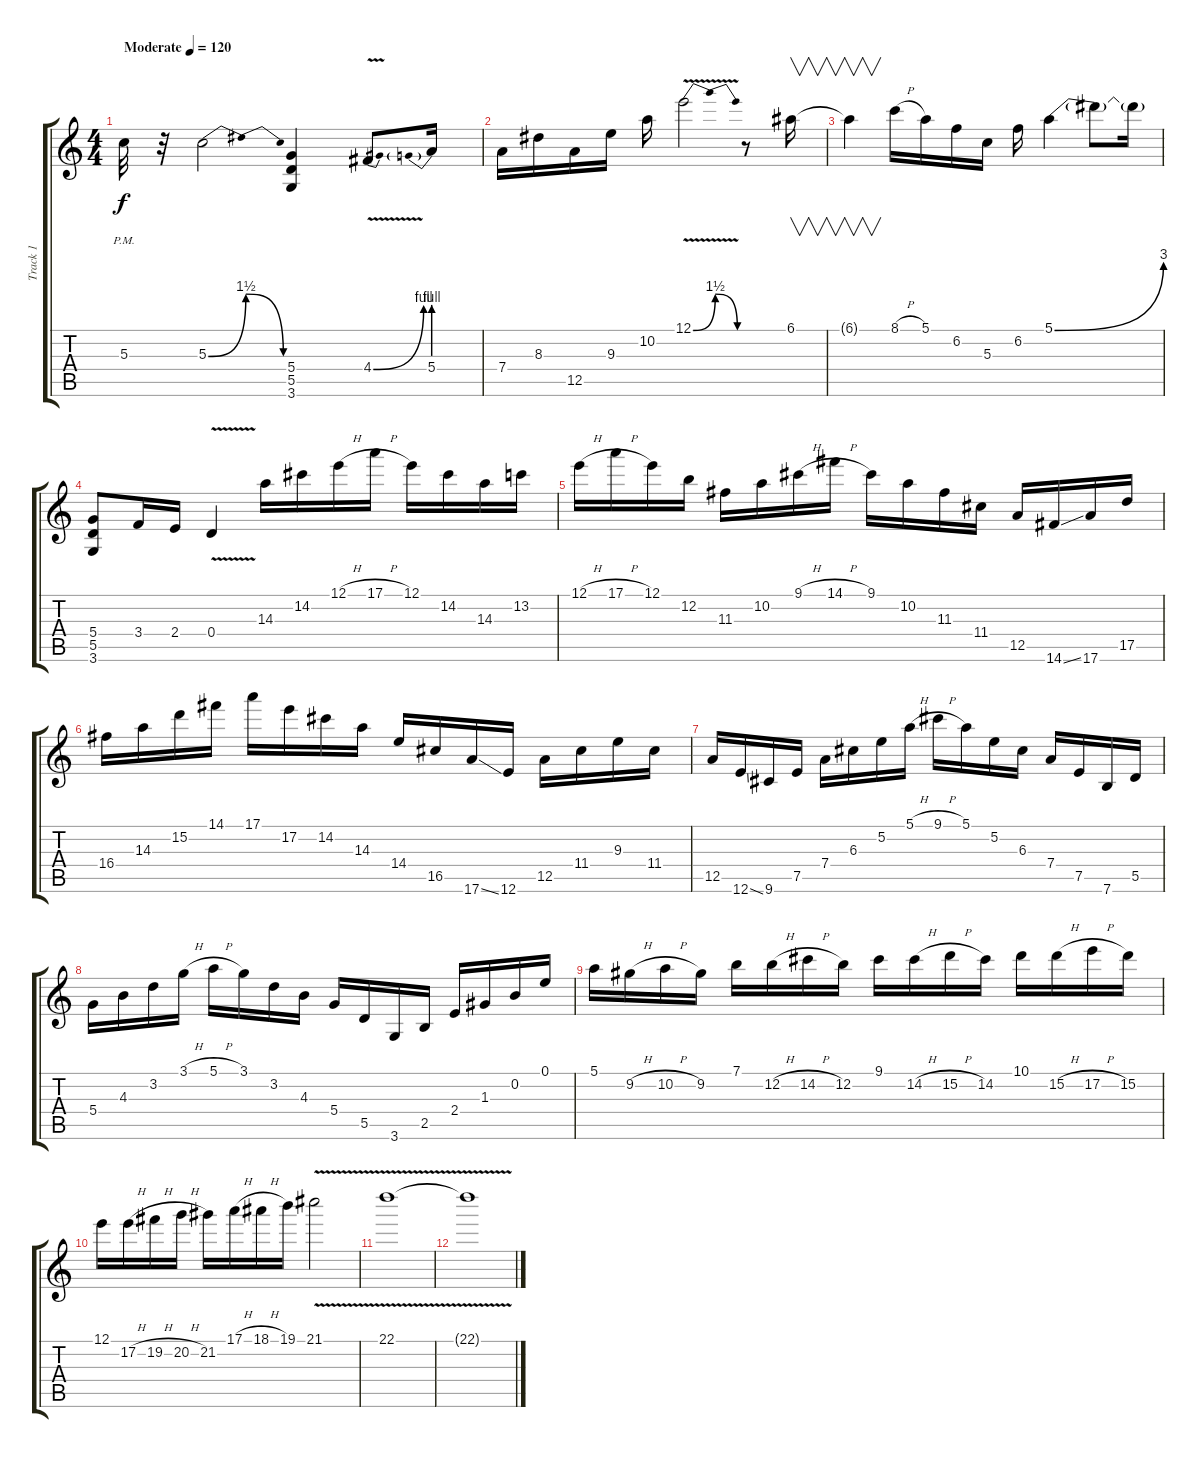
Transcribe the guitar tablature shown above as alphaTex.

\track ("Track 1" "Track 1") {instrument overdrivenguitar}
\staff {score tabs}
\tuning (E4 B3 G3 D3 A2 E2) {hide}
\ts (4 4)
\tempo (120 "Moderate")
\clef g2
\ks c
5.3{pm}.32{dy f instrument overdrivenguitar} r.32 5.3{be (bendrelease 0 0 5 6 5 6 60 0)}.2 (5.4 5.5 3.6).4 4.4{be (bend 0 0 60 4) v}.8 5.4{be (prebend 0 4 60 4)}.16 |
7.4.16 8.3.16 12.5.16 9.3.16 10.2.16 12.1{be (bendrelease 0 0 15 6 15 6 60 0) v}.2 r.8 6.1.16{v} |
6.1{t}.4{v} 8.1{h}.16 5.1.16 6.2.16 5.3.16 6.2.16 5.1{be (bend 0 0 60 12)}.4 5.1{t}.8 5.1{t}.16 |
(5.4 5.5 3.6).8 3.4.16 2.4.16 0.4{v}.4 14.3.16 14.2.16 12.1{h}.16 17.1{h}.16 12.1.16 14.2.16 14.3.16 13.2.16 |
12.1{h}.16 17.1{h}.16 12.1.16 12.2.16 11.3.16 10.2.16 9.1{h}.16 14.1{h}.16 9.1.16 10.2.16 11.3.16 11.4.16 12.5.16 14.6{ss}.16 17.6.16 17.5.16 |
16.4.16 14.3.16 15.2.16 14.1.16 17.1.16 17.2.16 14.2.16 14.3.16 14.4.16 16.5.16 17.6{ss}.16 12.6.16 12.5.16 11.4.16 9.3.16 11.4.16 |
12.5.16 12.6{ss}.16 9.6.16 7.5.16 7.4.16 6.3.16 5.2.16 5.1{h}.16 9.1{h}.16 5.1.16 5.2.16 6.3.16 7.4.16 7.5.16 7.6.16 5.5.16 |
5.4.16 4.3.16 3.2.16 3.1{h}.16 5.1{h}.16 3.1.16 3.2.16 4.3.16 5.4.16 5.5.16 3.6.16 2.5.16 2.4.16 1.3.16 0.2.16 0.1.16 |
5.1.16 9.2{h}.16 10.2{h}.16 9.2.16 7.1.16 12.2{h}.16 14.2{h}.16 12.2.16 9.1.16 14.2{h}.16 15.2{h}.16 14.2.16 10.1.16 15.2{h}.16 17.2{h}.16 15.2.16 |
12.1.16 17.2{h}.16 19.2{h}.16 20.2{h}.16 21.2.16 17.1{h}.16 18.1{h}.16 19.1.16 21.1{v}.2 |
22.1{v}.1 |
22.1{v t}.1
